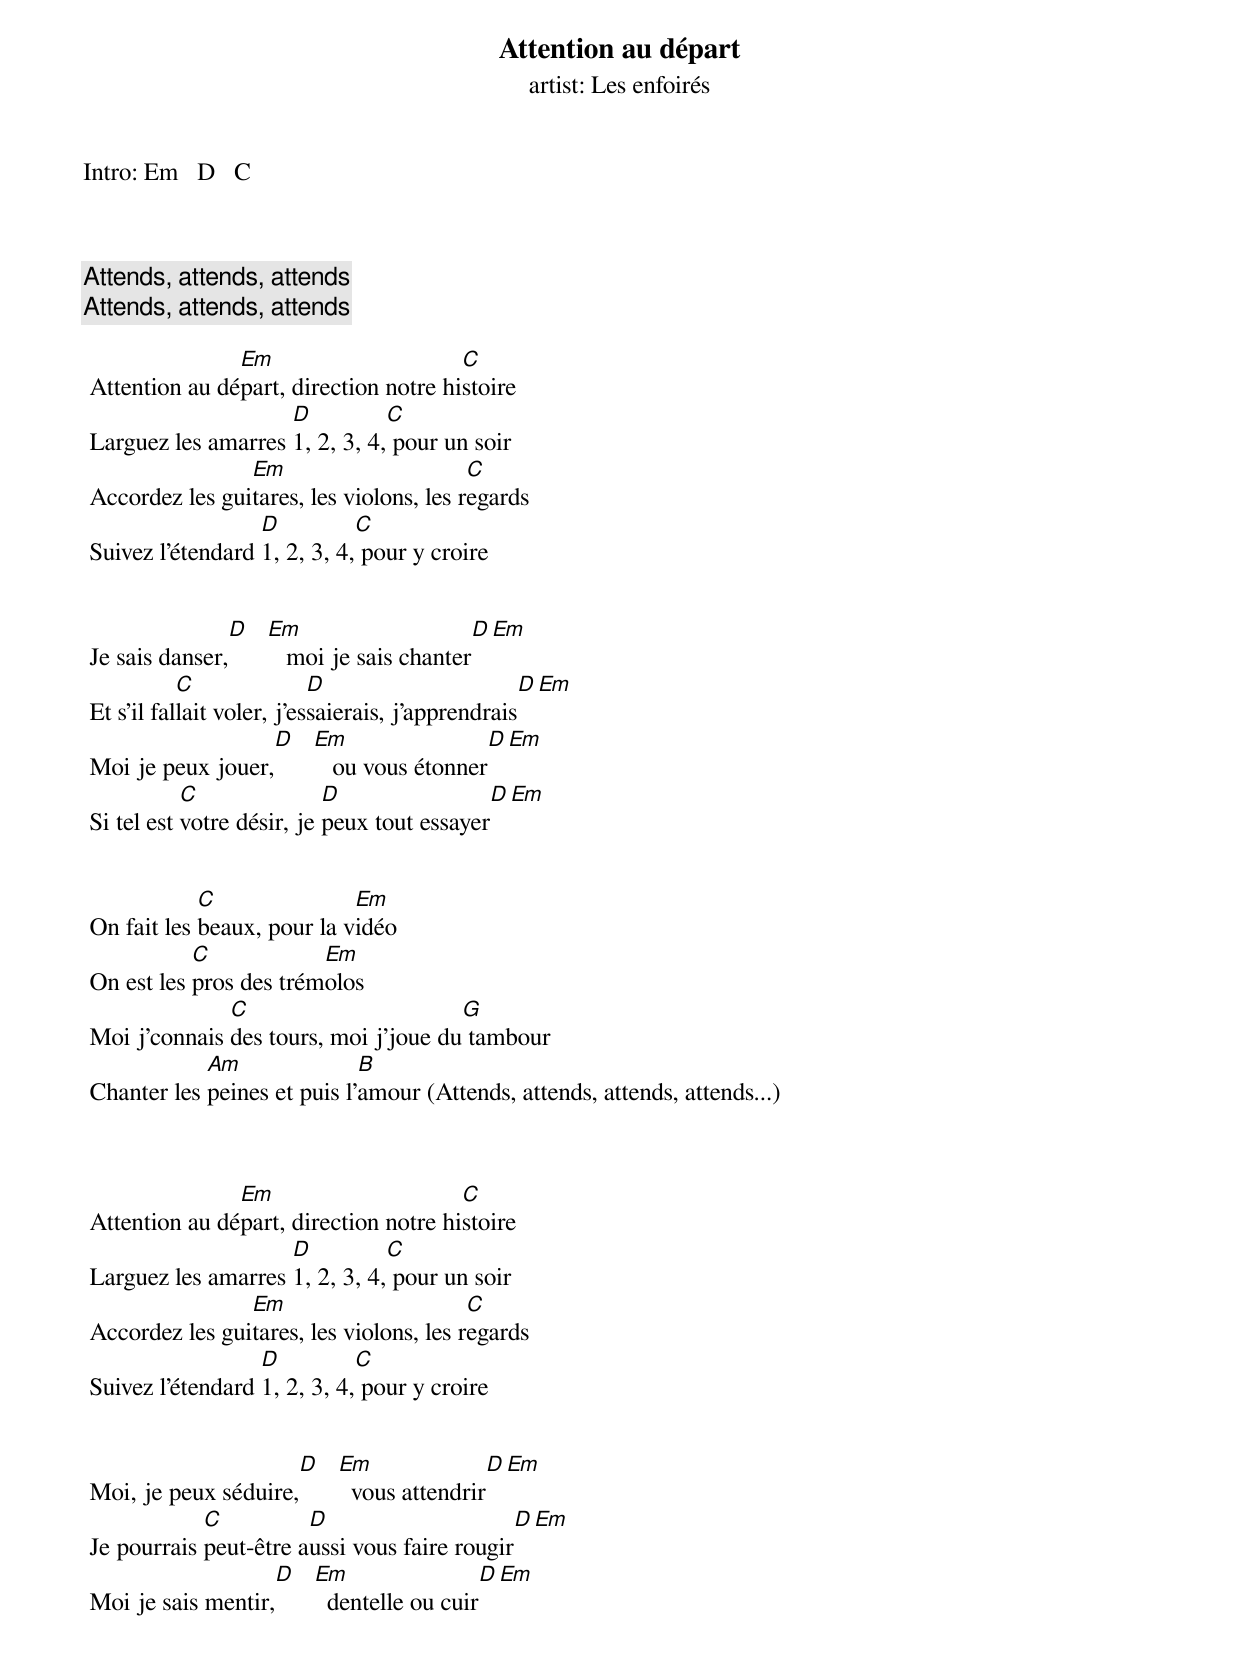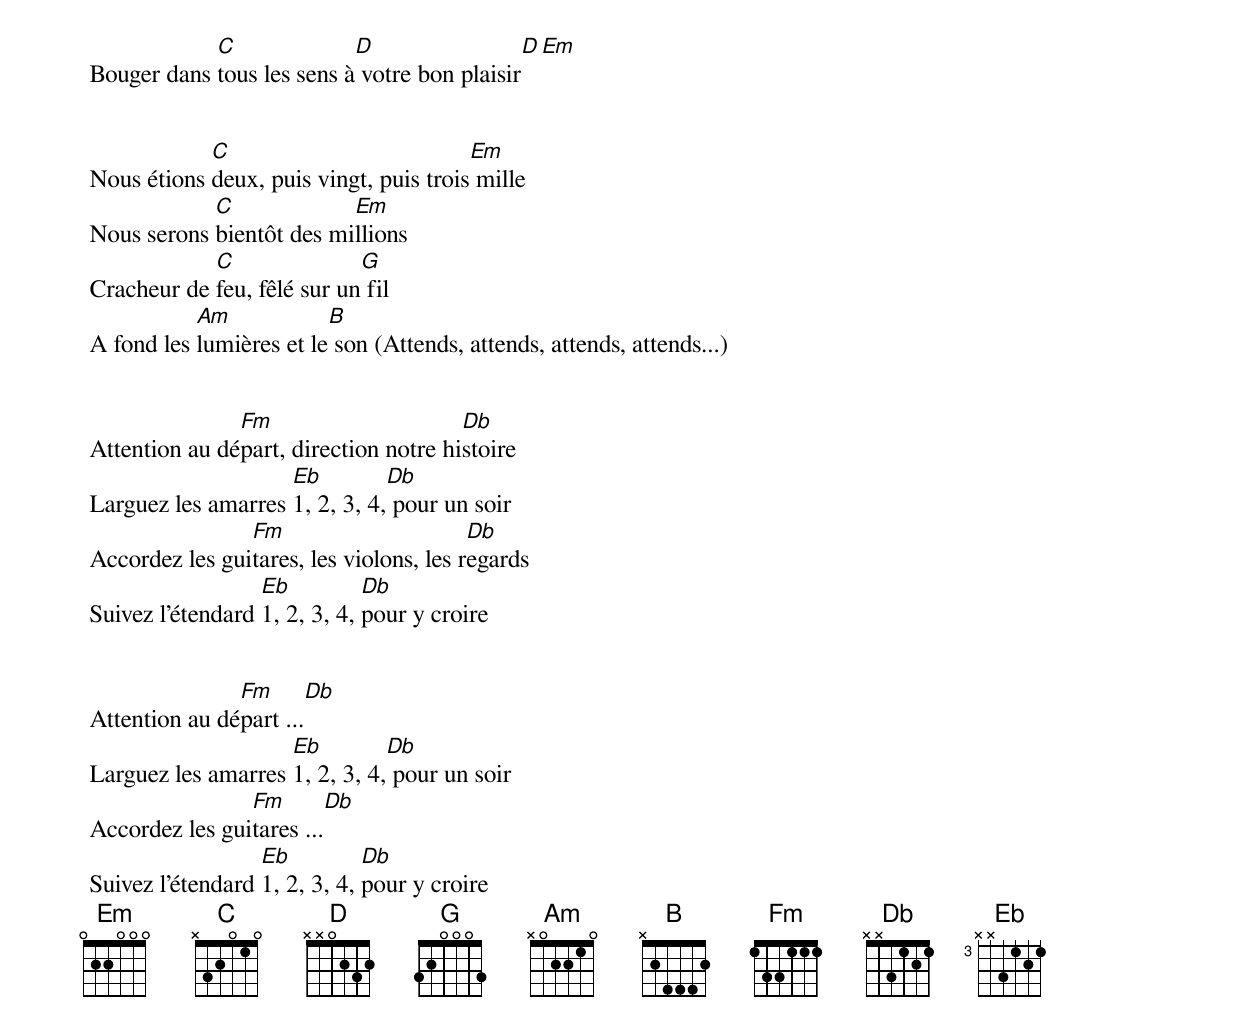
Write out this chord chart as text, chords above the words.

Attention au départ
artist: Les enfoirés

Intro: Em   D   C



 Attends, attends, attends
 Attends, attends, attends

                Em                      C
 Attention au départ, direction notre histoire
                     D          C
 Larguez les amarres 1, 2, 3, 4, pour un soir
                 Em                       C
 Accordez les guitares, les violons, les regards
                   D          C
 Suivez l'étendard 1, 2, 3, 4, pour y croire


                D  Em                     D  Em
 Je sais danser,      moi je sais chanter
            C               D                      D  Em
 Et s'il fallait voler, j'essaierais, j'apprendrais
                   D  Em                 D  Em
 Moi je peux jouer,      ou vous étonner
            C               D                 D  Em
 Si tel est votre désir, je peux tout essayer


             C               Em
 On fait les beaux, pour la vidéo
            C            Em
 On est les pros des trémolos
               C                       G
 Moi j'connais des tours, moi j'joue du tambour
             Am               B
 Chanter les peines et puis l'amour (Attends, attends, attends, attends...)



                Em                      C
 Attention au départ, direction notre histoire
                     D          C
 Larguez les amarres 1, 2, 3, 4, pour un soir
                 Em                       C
 Accordez les guitares, les violons, les regards
                   D          C
 Suivez l'étendard 1, 2, 3, 4, pour y croire


                      D  Em               D  Em
 Moi, je peux séduire,     vous attendrir
             C          D                      D  Em
 Je pourrais peut-être aussi vous faire rougir
                    D  Em                 D  Em
 Moi je sais mentir,     dentelle ou cuir
             C              D                 D  Em
 Bouger dans tous les sens à votre bon plaisir


             C                           Em
 Nous étions deux, puis vingt, puis trois mille
             C             Em
 Nous serons bientôt des millions
             C               G
 Cracheur de feu, fêlé sur un fil
            Am            B
 A fond les lumières et le son (Attends, attends, attends, attends...)


                Fm                      Db
 Attention au départ, direction notre histoire
                     Eb         Db
 Larguez les amarres 1, 2, 3, 4, pour un soir
                 Fm                       Db
 Accordez les guitares, les violons, les regards
                   Eb          Db
 Suivez l'étendard 1, 2, 3, 4, pour y croire


                Fm          Db
 Attention au départ ...
                     Eb         Db
 Larguez les amarres 1, 2, 3, 4, pour un soir
                 Fm         Db
 Accordez les guitares ...
                   Eb          Db
 Suivez l'étendard 1, 2, 3, 4, pour y croire
